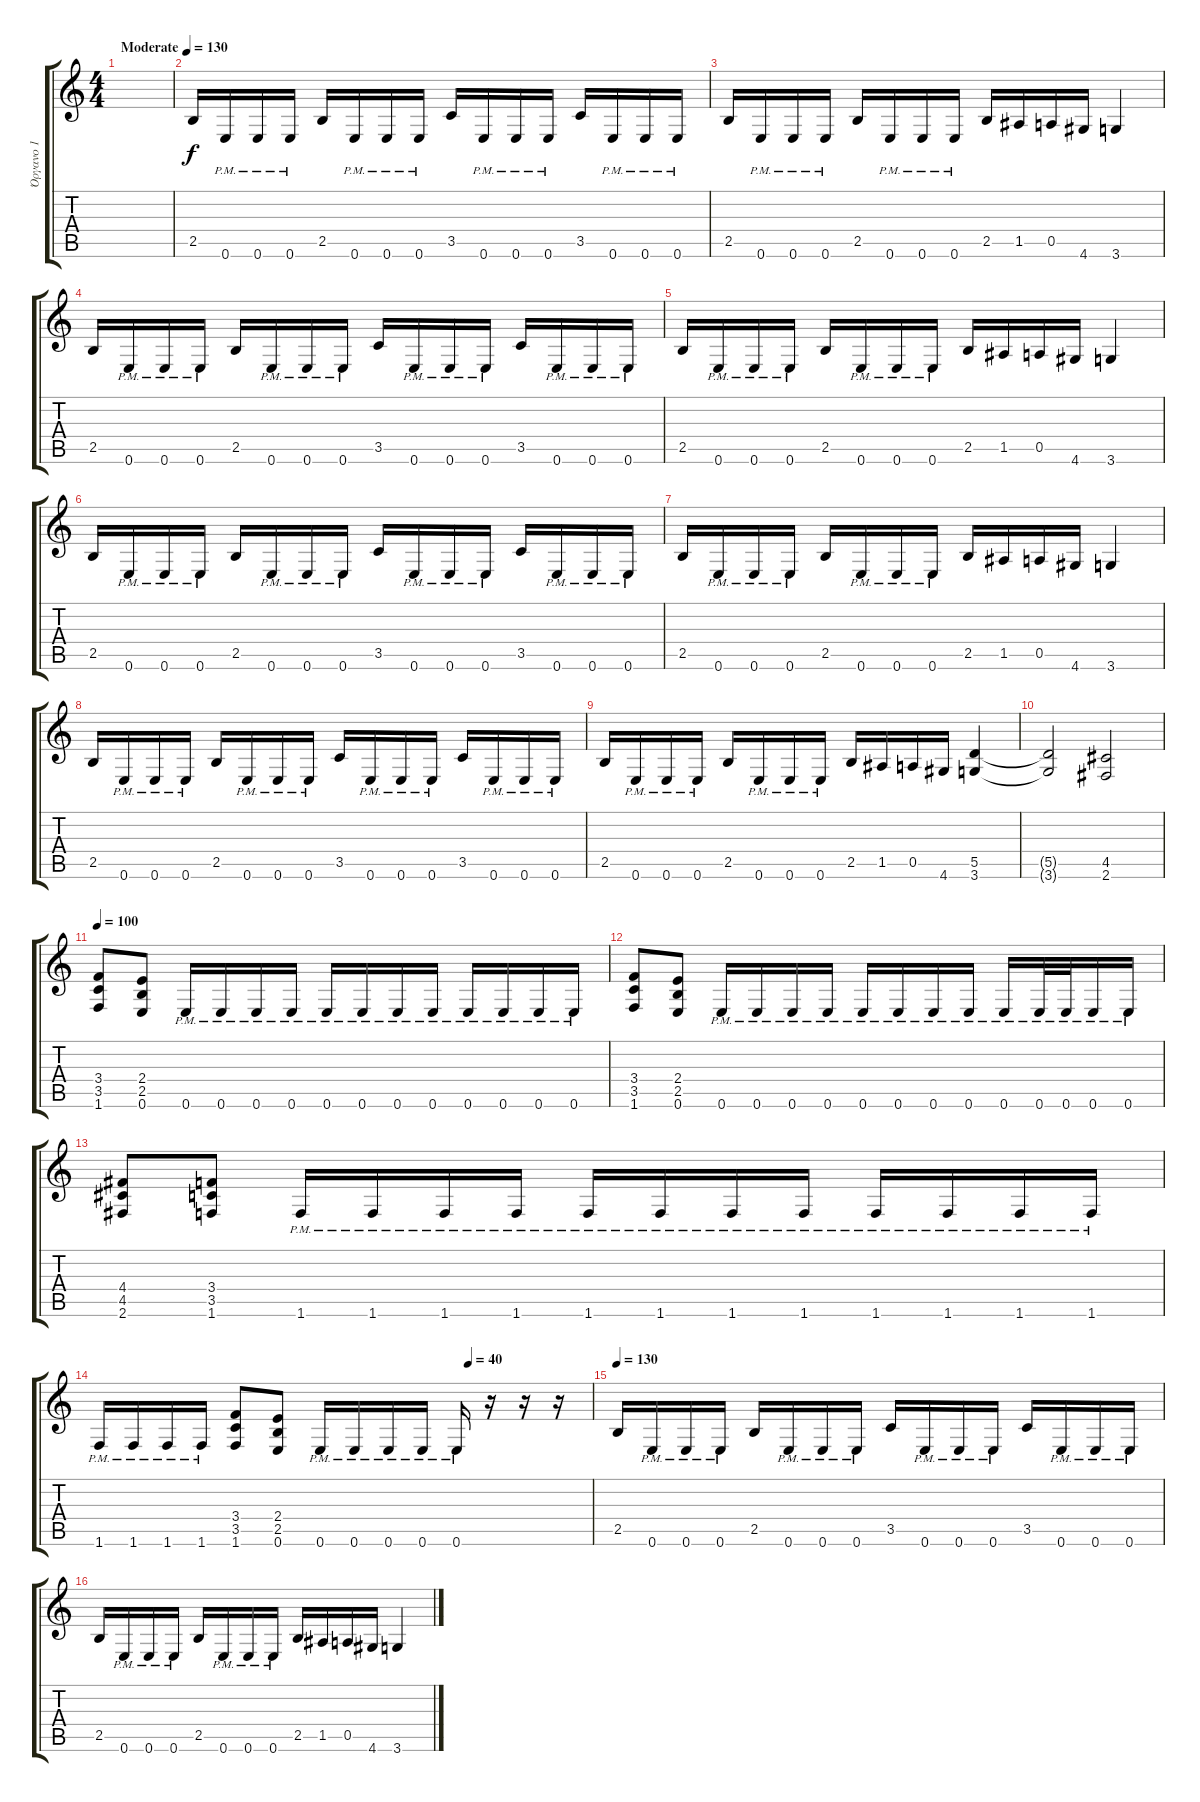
\track ("Όργανο 1" "Όργανο 1") {instrument distortionguitar}
\staff {score tabs}
\tuning (E4 B3 G3 D3 A2 E2) {hide}
\ts (4 4)
\tempo (130 "Moderate")
\clef g2
\ks c
|
2.5.16 0.6{pm}.16 0.6{pm}.16 0.6{pm}.16 2.5.16 0.6{pm}.16 0.6{pm}.16 0.6{pm}.16 3.5.16 0.6{pm}.16 0.6{pm}.16 0.6{pm}.16 3.5.16 0.6{pm}.16 0.6{pm}.16 0.6{pm}.16 |
2.5.16 0.6{pm}.16 0.6{pm}.16 0.6{pm}.16 2.5.16 0.6{pm}.16 0.6{pm}.16 0.6{pm}.16 2.5.16 1.5.16 0.5.16 4.6.16 3.6.4 |
2.5.16 0.6{pm}.16 0.6{pm}.16 0.6{pm}.16 2.5.16 0.6{pm}.16 0.6{pm}.16 0.6{pm}.16 3.5.16 0.6{pm}.16 0.6{pm}.16 0.6{pm}.16 3.5.16 0.6{pm}.16 0.6{pm}.16 0.6{pm}.16 |
2.5.16 0.6{pm}.16 0.6{pm}.16 0.6{pm}.16 2.5.16 0.6{pm}.16 0.6{pm}.16 0.6{pm}.16 2.5.16 1.5.16 0.5.16 4.6.16 3.6.4 |
2.5.16 0.6{pm}.16 0.6{pm}.16 0.6{pm}.16 2.5.16 0.6{pm}.16 0.6{pm}.16 0.6{pm}.16 3.5.16 0.6{pm}.16 0.6{pm}.16 0.6{pm}.16 3.5.16 0.6{pm}.16 0.6{pm}.16 0.6{pm}.16 |
2.5.16 0.6{pm}.16 0.6{pm}.16 0.6{pm}.16 2.5.16 0.6{pm}.16 0.6{pm}.16 0.6{pm}.16 2.5.16 1.5.16 0.5.16 4.6.16 3.6.4 |
2.5.16 0.6{pm}.16 0.6{pm}.16 0.6{pm}.16 2.5.16 0.6{pm}.16 0.6{pm}.16 0.6{pm}.16 3.5.16 0.6{pm}.16 0.6{pm}.16 0.6{pm}.16 3.5.16 0.6{pm}.16 0.6{pm}.16 0.6{pm}.16 |
2.5.16 0.6{pm}.16 0.6{pm}.16 0.6{pm}.16 2.5.16 0.6{pm}.16 0.6{pm}.16 0.6{pm}.16 2.5.16 1.5.16 0.5.16 4.6.16 (5.5 3.6).4 |
(5.5{t} 3.6{t}).2 (4.5 2.6).2 |
\tempo 100
(3.4 3.5 1.6).8 (2.4 2.5 0.6).8 0.6{pm}.16 0.6{pm}.16 0.6{pm}.16 0.6{pm}.16 0.6{pm}.16 0.6{pm}.16 0.6{pm}.16 0.6{pm}.16 0.6{pm}.16 0.6{pm}.16 0.6{pm}.16 0.6{pm}.16 |
(3.4 3.5 1.6).8 (2.4 2.5 0.6).8 0.6{pm}.16 0.6{pm}.16 0.6{pm}.16 0.6{pm}.16 0.6{pm}.16 0.6{pm}.16 0.6{pm}.16 0.6{pm}.16 0.6{pm}.16 0.6{pm}.32 0.6{pm}.32 0.6{pm}.16 0.6{pm}.16 |
(4.4 4.5 2.6).8 (3.4 3.5 1.6).8 1.6{pm}.16 1.6{pm}.16 1.6{pm}.16 1.6{pm}.16 1.6{pm}.16 1.6{pm}.16 1.6{pm}.16 1.6{pm}.16 1.6{pm}.16 1.6{pm}.16 1.6{pm}.16 1.6{pm}.16 |
\tempo (40 0.75)
1.6{pm}.16 1.6{pm}.16 1.6{pm}.16 1.6{pm}.16 (3.4 3.5 1.6).8 (2.4 2.5 0.6).8 0.6{pm}.16 0.6{pm}.16 0.6{pm}.16 0.6{pm}.16 0.6{pm}.16 r.16 r.16 r.16 |
\tempo 130
2.5.16 0.6{pm}.16 0.6{pm}.16 0.6{pm}.16 2.5.16 0.6{pm}.16 0.6{pm}.16 0.6{pm}.16 3.5.16 0.6{pm}.16 0.6{pm}.16 0.6{pm}.16 3.5.16 0.6{pm}.16 0.6{pm}.16 0.6{pm}.16 |
2.5.16 0.6{pm}.16 0.6{pm}.16 0.6{pm}.16 2.5.16 0.6{pm}.16 0.6{pm}.16 0.6{pm}.16 2.5.16 1.5.16 0.5.16 4.6.16 3.6.4
